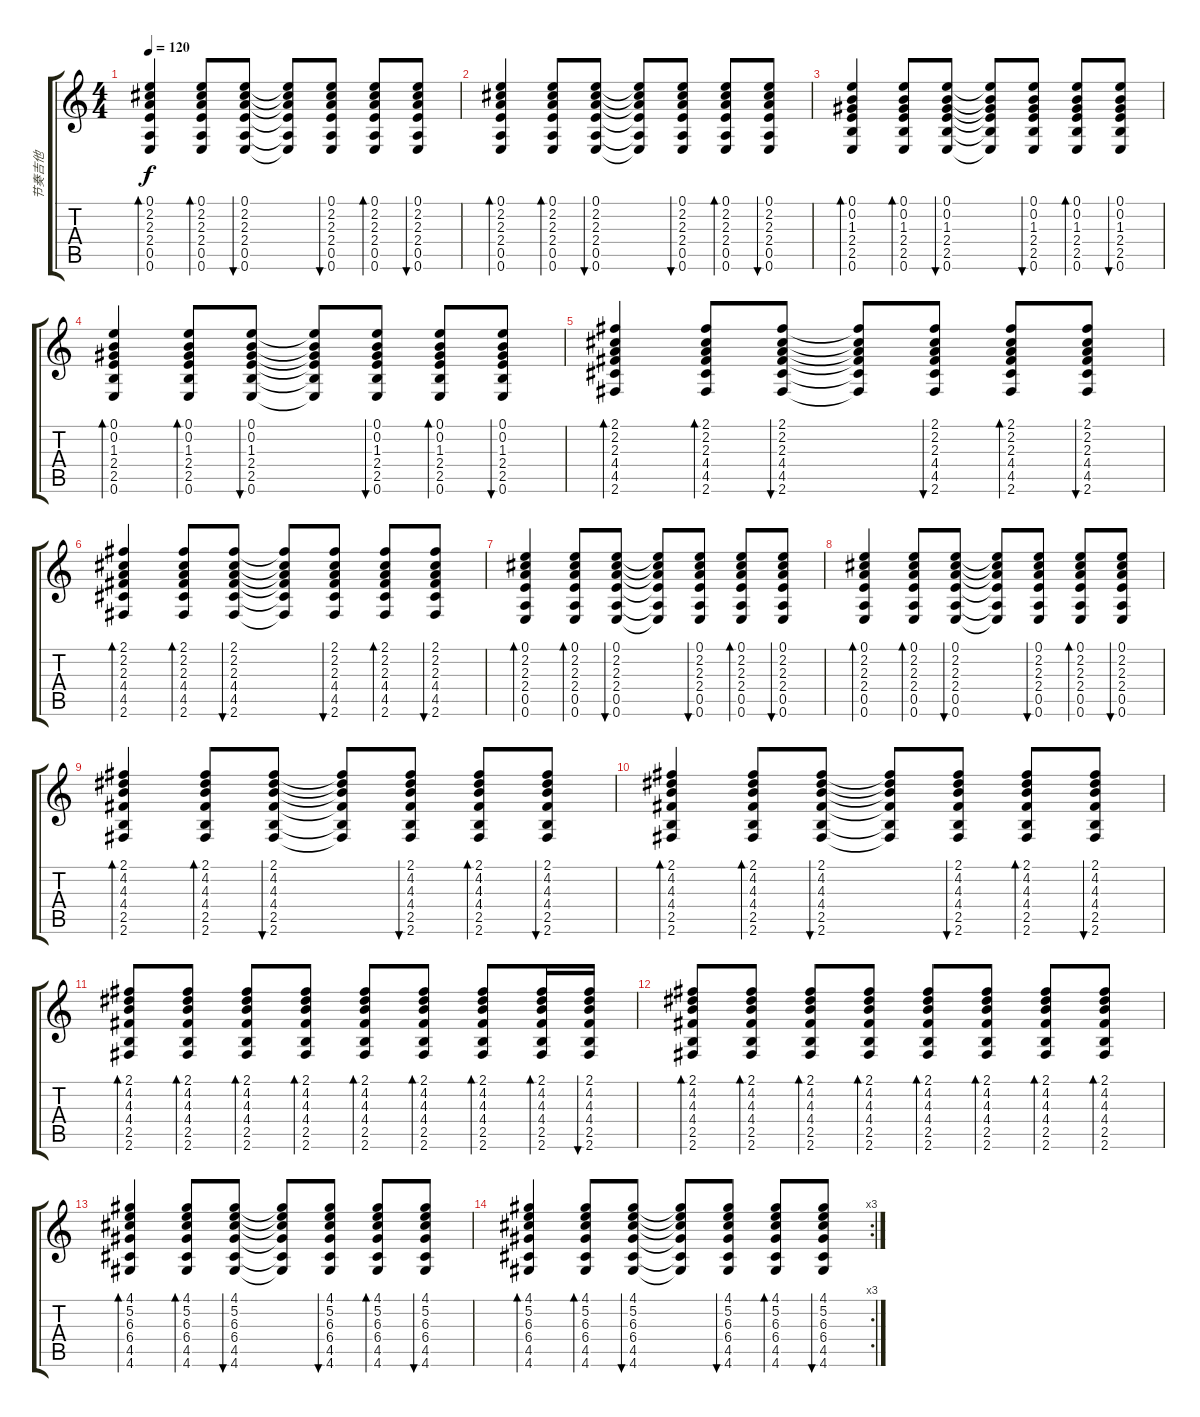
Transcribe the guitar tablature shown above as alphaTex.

\track ("节奏吉他" "节奏吉他") {instrument acousticguitarsteel}
\staff {score tabs}
\tuning (E4 B3 G3 D3 A2 E2) {hide}
\ts (4 4)
\tempo 120
\clef g2
\ks c
(0.1 2.2 2.3 2.4 0.5 0.6).4{bd 30 dy f} (0.1 2.2 2.3 2.4 0.5 0.6).8{bd 30} (0.1 2.2 2.3 2.4 0.5 0.6).8{bu 30} (0.1{t} 2.2{t} 2.3{t} 2.4{t} 0.5{t} 0.6{t}).8 (0.1 2.2 2.3 2.4 0.5 0.6).8{bu 30} (0.1 2.2 2.3 2.4 0.5 0.6).8{bd 30} (0.1 2.2 2.3 2.4 0.5 0.6).8{bu 30} |
(0.1 2.2 2.3 2.4 0.5 0.6).4{bd 30} (0.1 2.2 2.3 2.4 0.5 0.6).8{bd 30} (0.1 2.2 2.3 2.4 0.5 0.6).8{bu 30} (0.1{t} 2.2{t} 2.3{t} 2.4{t} 0.5{t} 0.6{t}).8 (0.1 2.2 2.3 2.4 0.5 0.6).8{bu 30} (0.1 2.2 2.3 2.4 0.5 0.6).8{bd 30} (0.1 2.2 2.3 2.4 0.5 0.6).8{bu 30} |
(0.1 0.2 1.3 2.4 2.5 0.6).4{bd 30} (0.1 0.2 1.3 2.4 2.5 0.6).8{bd 30} (0.1 0.2 1.3 2.4 2.5 0.6).8{bu 30} (0.1{t} 0.2{t} 1.3{t} 2.4{t} 2.5{t} 0.6{t}).8 (0.1 0.2 1.3 2.4 2.5 0.6).8{bu 30} (0.1 0.2 1.3 2.4 2.5 0.6).8{bd 30} (0.1 0.2 1.3 2.4 2.5 0.6).8{bu 30} |
(0.1 0.2 1.3 2.4 2.5 0.6).4{bd 30} (0.1 0.2 1.3 2.4 2.5 0.6).8{bd 30} (0.1 0.2 1.3 2.4 2.5 0.6).8{bu 30} (0.1{t} 0.2{t} 1.3{t} 2.4{t} 2.5{t} 0.6{t}).8 (0.1 0.2 1.3 2.4 2.5 0.6).8{bu 30} (0.1 0.2 1.3 2.4 2.5 0.6).8{bd 30} (0.1 0.2 1.3 2.4 2.5 0.6).8{bu 30} |
(2.1 2.2 2.3 4.4 4.5 2.6).4{bd 30} (2.1 2.2 2.3 4.4 4.5 2.6).8{bd 30} (2.1 2.2 2.3 4.4 4.5 2.6).8{bu 30} (2.1{t} 2.2{t} 2.3{t} 4.4{t} 4.5{t} 2.6{t}).8 (2.1 2.2 2.3 4.4 4.5 2.6).8{bu 30} (2.1 2.2 2.3 4.4 4.5 2.6).8{bd 30} (2.1 2.2 2.3 4.4 4.5 2.6).8{bu 30} |
(2.1 2.2 2.3 4.4 4.5 2.6).4{bd 30} (2.1 2.2 2.3 4.4 4.5 2.6).8{bd 30} (2.1 2.2 2.3 4.4 4.5 2.6).8{bu 30} (2.1{t} 2.2{t} 2.3{t} 4.4{t} 4.5{t} 2.6{t}).8 (2.1 2.2 2.3 4.4 4.5 2.6).8{bu 30} (2.1 2.2 2.3 4.4 4.5 2.6).8{bd 30} (2.1 2.2 2.3 4.4 4.5 2.6).8{bu 30} |
(0.1 2.2 2.3 2.4 0.5 0.6).4{bd 30} (0.1 2.2 2.3 2.4 0.5 0.6).8{bd 30} (0.1 2.2 2.3 2.4 0.5 0.6).8{bu 30} (0.1{t} 2.2{t} 2.3{t} 2.4{t} 0.5{t} 0.6{t}).8 (0.1 2.2 2.3 2.4 0.5 0.6).8{bu 30} (0.1 2.2 2.3 2.4 0.5 0.6).8{bd 30} (0.1 2.2 2.3 2.4 0.5 0.6).8{bu 30} |
(0.1 2.2 2.3 2.4 0.5 0.6).4{bd 30} (0.1 2.2 2.3 2.4 0.5 0.6).8{bd 30} (0.1 2.2 2.3 2.4 0.5 0.6).8{bu 30} (0.1{t} 2.2{t} 2.3{t} 2.4{t} 0.5{t} 0.6{t}).8 (0.1 2.2 2.3 2.4 0.5 0.6).8{bu 30} (0.1 2.2 2.3 2.4 0.5 0.6).8{bd 30} (0.1 2.2 2.3 2.4 0.5 0.6).8{bu 30} |
(2.1 4.2 4.3 4.4 2.5 2.6).4{bd 30} (2.1 4.2 4.3 4.4 2.5 2.6).8{bd 30} (2.1 4.2 4.3 4.4 2.5 2.6).8{bu 30} (2.1{t} 4.2{t} 4.3{t} 4.4{t} 2.5{t} 2.6{t}).8 (2.1 4.2 4.3 4.4 2.5 2.6).8{bu 30} (2.1 4.2 4.3 4.4 2.5 2.6).8{bd 30} (2.1 4.2 4.3 4.4 2.5 2.6).8{bu 30} |
(2.1 4.2 4.3 4.4 2.5 2.6).4{bd 30} (2.1 4.2 4.3 4.4 2.5 2.6).8{bd 30} (2.1 4.2 4.3 4.4 2.5 2.6).8{bu 30} (2.1{t} 4.2{t} 4.3{t} 4.4{t} 2.5{t} 2.6{t}).8 (2.1 4.2 4.3 4.4 2.5 2.6).8{bu 30} (2.1 4.2 4.3 4.4 2.5 2.6).8{bd 30} (2.1 4.2 4.3 4.4 2.5 2.6).8{bu 30} |
(2.1 4.2 4.3 4.4 2.5 2.6).8{bd 30} (2.1 4.2 4.3 4.4 2.5 2.6).8{bd 30} (2.1 4.2 4.3 4.4 2.5 2.6).8{bd 30} (2.1 4.2 4.3 4.4 2.5 2.6).8{bd 30} (2.1 4.2 4.3 4.4 2.5 2.6).8{bd 30} (2.1 4.2 4.3 4.4 2.5 2.6).8{bd 30} (2.1 4.2 4.3 4.4 2.5 2.6).8{bd 30} (2.1 4.2 4.3 4.4 2.5 2.6).16{bd 30} (2.1 4.2 4.3 4.4 2.5 2.6).16{bu 30} |
(2.1 4.2 4.3 4.4 2.5 2.6).8{bd 30} (2.1 4.2 4.3 4.4 2.5 2.6).8{bd 30} (2.1 4.2 4.3 4.4 2.5 2.6).8{bd 30} (2.1 4.2 4.3 4.4 2.5 2.6).8{bd 30} (2.1 4.2 4.3 4.4 2.5 2.6).8{bd 30} (2.1 4.2 4.3 4.4 2.5 2.6).8{bd 30} (2.1 4.2 4.3 4.4 2.5 2.6).8{bd 30} (2.1 4.2 4.3 4.4 2.5 2.6).8{bd 30} |
(4.1 5.2 6.3 6.4 4.5 4.6).4{bd 30} (4.1 5.2 6.3 6.4 4.5 4.6).8{bd 30} (4.1 5.2 6.3 6.4 4.5 4.6).8{bu 30} (4.1{t} 5.2{t} 6.3{t} 6.4{t} 4.5{t} 4.6{t}).8 (4.1 5.2 6.3 6.4 4.5 4.6).8{bu 30} (4.1 5.2 6.3 6.4 4.5 4.6).8{bd 30} (4.1 5.2 6.3 6.4 4.5 4.6).8{bu 30} |
\rc 3
(4.1 5.2 6.3 6.4 4.5 4.6).4{bd 30} (4.1 5.2 6.3 6.4 4.5 4.6).8{bd 30} (4.1 5.2 6.3 6.4 4.5 4.6).8{bu 30} (4.1{t} 5.2{t} 6.3{t} 6.4{t} 4.5{t} 4.6{t}).8 (4.1 5.2 6.3 6.4 4.5 4.6).8{bu 30} (4.1 5.2 6.3 6.4 4.5 4.6).8{bd 30} (4.1 5.2 6.3 6.4 4.5 4.6).8{bu 30}
